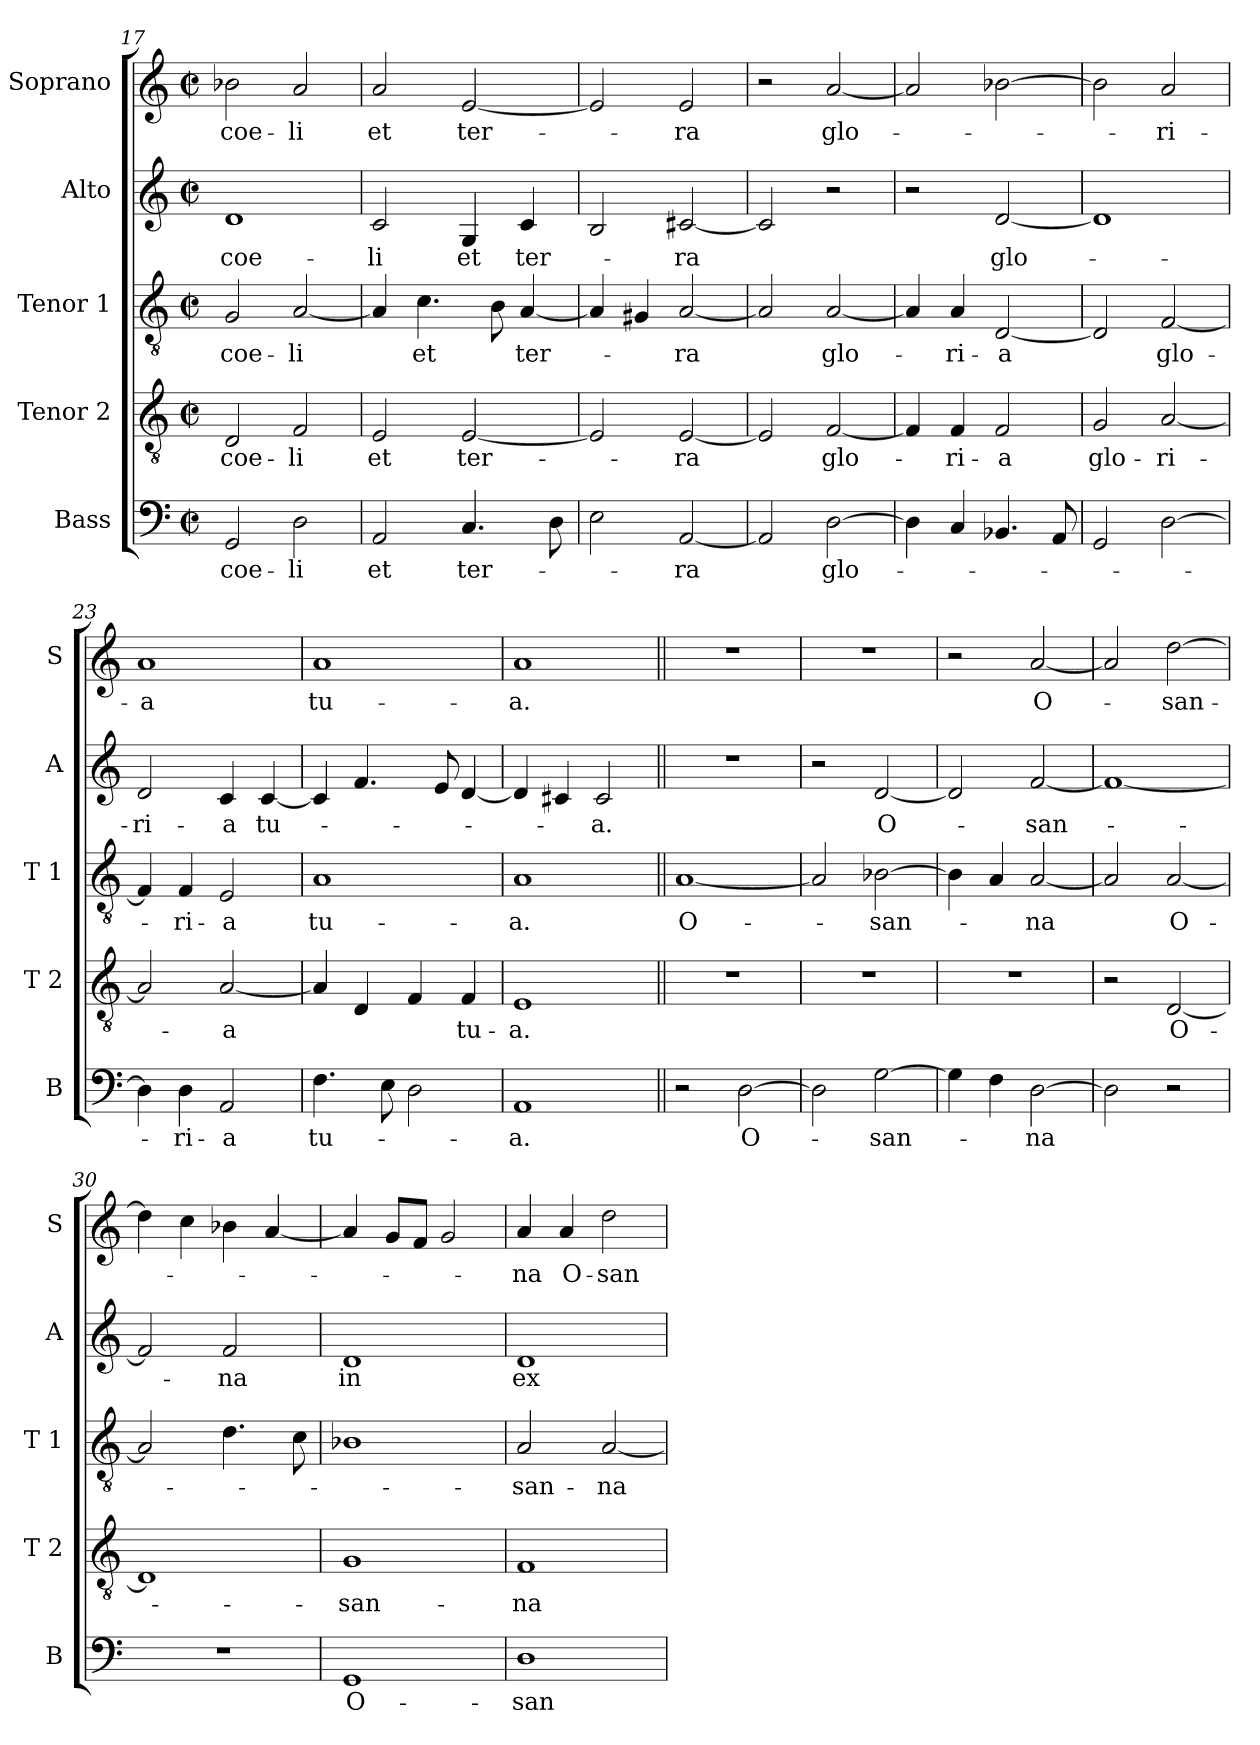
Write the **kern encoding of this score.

**kern	**text	**kern	**text	**kern	**text	**kern	**text	**kern	**text
*part5	*part5	*part4	*part4	*part3	*part3	*part2	*part2	*part1	*part1
*staff5	*staff5	*staff4	*staff4	*staff3	*staff3	*staff2	*staff2	*staff1	*staff1
*I"Bass	*	*I"Tenor 2	*	*I"Tenor 1	*	*I"Alto	*	*I"Soprano	*
*I'B	*	*I'T 2	*	*I'T 1	*	*I'A	*	*I'S	*
!!LO:LB:g=z
*clefF4	*	*clefGv2	*	*clefGv2	*	*clefG2	*	*clefG2	*
*k[]	*	*k[]	*	*k[]	*	*k[]	*	*k[]	*
*C:	*	*C:	*	*C:	*	*C:	*	*C:	*
*M2/2	*	*M2/2	*	*M2/2	*	*M2/2	*	*M2/2	*
*met(c|)	*	*met(c|)	*	*met(c|)	*	*met(c|)	*	*met(c|)	*
=17	=17	=17	=17	=17	=17	=17	=17	=17	=17
!	!LO:LY:b	!	!LO:LY:b	!	!LO:LY:b	!	!LO:LY:b	!	!LO:LY:b
2GG/	coe-	2D/	coe-	2G/	coe-	1d	coe-	2b-X\	coe-
!	!LO:LY:b	!	!LO:LY:b	!	!LO:LY:b	!	!	!	!LO:LY:b
2D\	-li	2F/	-li	[2A/	-li	.	.	2a/	-li
=18	=18	=18	=18	=18	=18	=18	=18	=18	=18
!	!LO:LY:b	!	!LO:LY:b	!	!	!	!LO:LY:b	!	!LO:LY:b
2AA/	et	2E/	et	4A/]	.	2c/	-li	2a/	et
!	!	!	!	!	!LO:LY:b	!	!	!	!
.	.	.	.	4.c\	et	.	.	.	.
!	!LO:LY:b	!	!LO:LY:b	!	!	!	!LO:LY:b	!	!LO:LY:b
4.C/	ter-	[2E/	ter-	.	.	4G/	et	[2e/	ter-
.	.	.	.	8B\	.	.	.	.	.
!	!	!	!	!	!LO:LY:b	!	!LO:LY:b	!	!
.	.	.	.	[4A/	ter-	4c/	ter-	.	.
8D\	.	.	.	.	.	.	.	.	.
=19	=19	=19	=19	=19	=19	=19	=19	=19	=19
2E\	.	2E/]	.	4A/]	.	2B/	.	2e/]	.
.	.	.	.	4G#X/	.	.	.	.	.
!	!LO:LY:b	!	!LO:LY:b	!	!LO:LY:b	!	!LO:LY:b	!	!LO:LY:b
[2AA/	-ra	[2E/	-ra	[2A/	-ra	[2c#X/	-ra	2e/	-ra
=20	=20	=20	=20	=20	=20	=20	=20	=20	=20
2AA/]	.	2E/]	.	2A/]	.	2c#/]	.	2r	.
!	!LO:LY:b	!	!LO:LY:b	!	!LO:LY:b	!	!	!	!LO:LY:b
[2D\	glo-	[2F/	glo-	[2A/	glo-	2r	.	[2a/	glo-
=21	=21	=21	=21	=21	=21	=21	=21	=21	=21
4D\]	.	4F/]	.	4A/]	.	2r	.	2a/]	.
!	!	!	!LO:LY:b	!	!LO:LY:b	!	!	!	!
4C/	.	4F/	-ri-	4A/	-ri-	.	.	.	.
!	!	!	!LO:LY:b	!	!LO:LY:b	!	!LO:LY:b	!	!
4.BB-X/	.	2F/	-a	[2D/	-a	[2d/	glo-	[2b-X\	.
8AA/	.	.	.	.	.	.	.	.	.
=22	=22	=22	=22	=22	=22	=22	=22	=22	=22
!	!	!	!LO:LY:b	!	!	!	!	!	!
2GG/	.	2G/	glo-	2D/]	.	1d]	.	2b-\]	.
!	!	!	!LO:LY:b	!	!LO:LY:b	!	!	!	!LO:LY:b
[2D\	.	[2A/	-ri-	[2F/	glo-	.	.	2a/	-ri-
=23	=23	=23	=23	=23	=23	=23	=23	=23	=23
!	!	!	!	!	!	!	!LO:LY:b	!	!LO:LY:b
4D\]	.	2A/]	.	4F/]	.	2d/	-ri-	1a	-a
!	!LO:LY:b	!	!	!	!LO:LY:b	!	!	!	!
4D\	-ri-	.	.	4F/	-ri-	.	.	.	.
!	!LO:LY:b	!	!LO:LY:b	!	!LO:LY:b	!	!LO:LY:b	!	!
2AA/	-a	[2A/	-a	2E/	-a	4c/	-a	.	.
!	!	!	!	!	!	!	!LO:LY:b	!	!
.	.	.	.	.	.	[4c/	tu-	.	.
=24	=24	=24	=24	=24	=24	=24	=24	=24	=24
!	!LO:LY:b	!	!	!	!LO:LY:b	!	!	!	!LO:LY:b
4.F\	tu-	4A/]	.	1A	tu-	4c/]	.	1a	tu-
.	.	4D/	.	.	.	4.f/	.	.	.
8E\	.	.	.	.	.	.	.	.	.
2D\	.	4F/	.	.	.	.	.	.	.
.	.	.	.	.	.	8e/	.	.	.
!	!	!	!LO:LY:b	!	!	!	!	!	!
.	.	4F/	tu-	.	.	[4d/	.	.	.
=25	=25	=25	=25	=25	=25	=25	=25	=25	=25
!	!LO:LY:b	!	!LO:LY:b	!	!LO:LY:b	!	!	!	!LO:LY:b
1AA	-a.	1E	-a.	1A	-a.	4d/]	.	1a	-a.
.	.	.	.	.	.	4c#X/	.	.	.
!	!	!	!	!	!	!	!LO:LY:b	!	!
.	.	.	.	.	.	2c#/	-a.	.	.
!!LO:PB:g=z
=26||	=26||	=26||	=26||	=26||	=26||	=26||	=26||	=26||	=26||
!	!	!	!	!	!LO:LY:b	!	!	!	!
2r	.	1r	.	[1A	O-	1r	.	1r	.
!	!LO:LY:b	!	!	!	!	!	!	!	!
[2D\	O-	.	.	.	.	.	.	.	.
=27	=27	=27	=27	=27	=27	=27	=27	=27	=27
2D\]	.	1r	.	2A/]	.	2r	.	1r	.
!	!LO:LY:b	!	!	!	!LO:LY:b	!	!LO:LY:b	!	!
[2G\	-san-	.	.	[2B-X\	-san-	[2d/	O-	.	.
=28	=28	=28	=28	=28	=28	=28	=28	=28	=28
4G\]	.	1r	.	4B-\]	.	2d/]	.	2r	.
4F\	.	.	.	4A/	.	.	.	.	.
!	!LO:LY:b	!	!	!	!LO:LY:b	!	!LO:LY:b	!	!LO:LY:b
[2D\	-na	.	.	[2A/	-na	[2f/	-san-	[2a/	O-
=29	=29	=29	=29	=29	=29	=29	=29	=29	=29
2D\]	.	2r	.	2A/]	.	1f_	.	2a/]	.
!	!	!	!LO:LY:b	!	!LO:LY:b	!	!	!	!LO:LY:b
2r	.	[2D/	O-	[2A/	O-	.	.	[2dd\	-san-
=30	=30	=30	=30	=30	=30	=30	=30	=30	=30
1r	.	1D]	.	2A/]	.	2f/]	.	4dd\]	.
.	.	.	.	.	.	.	.	4cc\	.
!	!	!	!	!	!	!	!LO:LY:b	!	!
.	.	.	.	4.d\	.	2f/	-na	4b-X\	.
.	.	.	.	.	.	.	.	[4a/	.
.	.	.	.	8c\	.	.	.	.	.
=31	=31	=31	=31	=31	=31	=31	=31	=31	=31
!	!LO:LY:b	!	!LO:LY:b	!	!	!	!LO:LY:b	!	!
1GG	O-	1G	-san-	1B-X	.	1d	in	4a/]	.
.	.	.	.	.	.	.	.	8g/L	.
.	.	.	.	.	.	.	.	8f/J	.
.	.	.	.	.	.	.	.	2g/	.
=32	=32	=32	=32	=32	=32	=32	=32	=32	=32
!	!LO:LY:b	!	!LO:LY:b	!	!LO:LY:b	!	!LO:LY:b	!	!LO:LY:b
1D	-san-	1F	-na	2A/	-san-	1d	ex-	4a/	-na
!	!	!	!	!	!	!	!	!	!LO:LY:b
.	.	.	.	.	.	.	.	4a/	O-
!	!	!	!	!	!LO:LY:b	!	!	!	!LO:LY:b
.	.	.	.	[2A/	-na	.	.	2dd\	-san-
=	=	=	=	=	=	=	=	=	=
*-	*-	*-	*-	*-	*-	*-	*-	*-	*-
